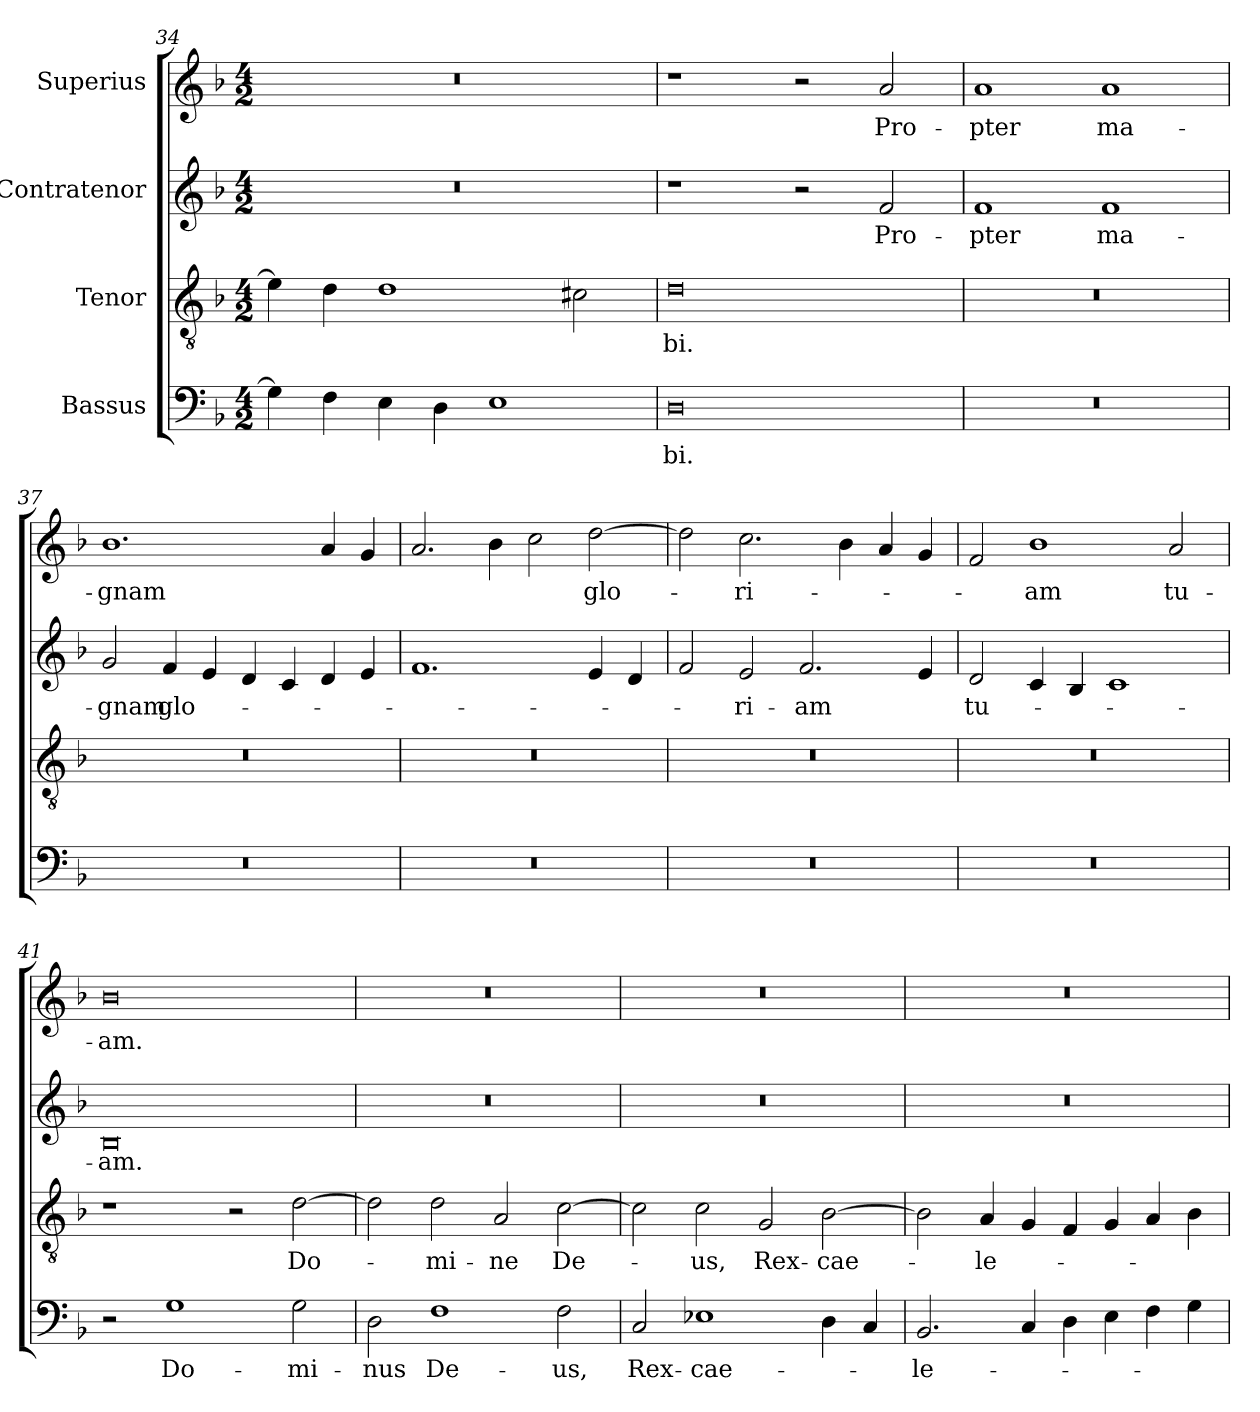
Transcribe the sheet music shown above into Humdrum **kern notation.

**kern	**text	**kern	**text	**kern	**text	**kern	**text
*part4	*part4	*part3	*part3	*part2	*part2	*part1	*part1
*staff4	*staff4	*staff3	*staff3	*staff2	*staff2	*staff1	*staff1
*I"Bassus	*	*I"Tenor	*	*I"Contratenor	*	*I"Superius	*
*clefF4	*	*clefGv2	*	*clefG2	*	*clefG2	*
*k[b-]	*	*k[b-]	*	*k[b-]	*	*k[b-]	*
*M4/2	*	*M4/2	*	*M4/2	*	*M4/2	*
=34	=34	=34	=34	=34	=34	=34	=34
4G\]	.	4e\]	.	0r	.	0r	.
4F\	.	4d\	.	.	.	.	.
4E\	.	1d\	.	.	.	.	.
4D\	.	.	.	.	.	.	.
1E\	.	.	.	.	.	.	.
.	.	2c#X\	.	.	.	.	.
=35	=35	=35	=35	=35	=35	=35	=35
0D\	-bi.	0d\	-bi.	1r	.	1r	.
.	.	.	.	2r	.	2r	.
.	.	.	.	2f/	Pro-	2a/	Pro-
=36	=36	=36	=36	=36	=36	=36	=36
0r	.	0r	.	1f/	-pter	1a/	-pter
.	.	.	.	1f/	ma-	1a/	ma-
=37	=37	=37	=37	=37	=37	=37	=37
0r	.	0r	.	2g/	-gnam	1.b-\	-gnam
.	.	.	.	4f/	glo-	.	.
.	.	.	.	4e/	.	.	.
.	.	.	.	4d/	.	.	.
.	.	.	.	4c/	.	.	.
.	.	.	.	4d/	.	4a/	.
.	.	.	.	4e/	.	4g/	.
=38	=38	=38	=38	=38	=38	=38	=38
0r	.	0r	.	1.f/	.	2.a/	.
.	.	.	.	.	.	4b-\	.
.	.	.	.	.	.	2cc\	.
.	.	.	.	4e/	.	[2dd\	glo-
.	.	.	.	4d/	.	.	.
=39	=39	=39	=39	=39	=39	=39	=39
0r	.	0r	.	2f/	.	2dd\]	.
.	.	.	.	2e/	-ri-	2.cc\	-ri-
.	.	.	.	2.f/	-am	.	.
.	.	.	.	.	.	4b-\	.
.	.	.	.	.	.	4a/	.
.	.	.	.	4e/	.	4g/	.
=40	=40	=40	=40	=40	=40	=40	=40
0r	.	0r	.	2d/	tu-	2f/	.
.	.	.	.	4c/	.	1b-\	-am
.	.	.	.	4B-/	.	.	.
.	.	.	.	1c/	.	.	.
.	.	.	.	.	.	2a/	tu-
=41	=41	=41	=41	=41	=41	=41	=41
2r	.	1r	.	0B-/	-am.	0b-\	-am.
1G\	Do-	.	.	.	.	.	.
.	.	2r	.	.	.	.	.
2G\	-mi-	[2d\	Do-	.	.	.	.
=42	=42	=42	=42	=42	=42	=42	=42
2D\	-nus	2d\]	.	0r	.	0r	.
1F\	De-	2d\	-mi-	.	.	.	.
.	.	2A/	-ne	.	.	.	.
2F\	-us,	[2c\	De-	.	.	.	.
=43	=43	=43	=43	=43	=43	=43	=43
2C/	Rex-	2c\]	.	0r	.	0r	.
1E-X\	cae-	2c\	-us,	.	.	.	.
.	.	2G/	Rex-	.	.	.	.
4D\	.	[2B-\	cae-	.	.	.	.
4C/	.	.	.	.	.	.	.
=44	=44	=44	=44	=44	=44	=44	=44
2.BB-/	-le-	2B-\]	.	0r	.	0r	.
.	.	4A/	-le-	.	.	.	.
4C/	.	4G/	.	.	.	.	.
4D\	.	4F/	.	.	.	.	.
4E\	.	4G/	.	.	.	.	.
4F\	.	4A/	.	.	.	.	.
4G\	.	4B-\	.	.	.	.	.
=	=	=	=	=	=	=	=
*-	*-	*-	*-	*-	*-	*-	*-
